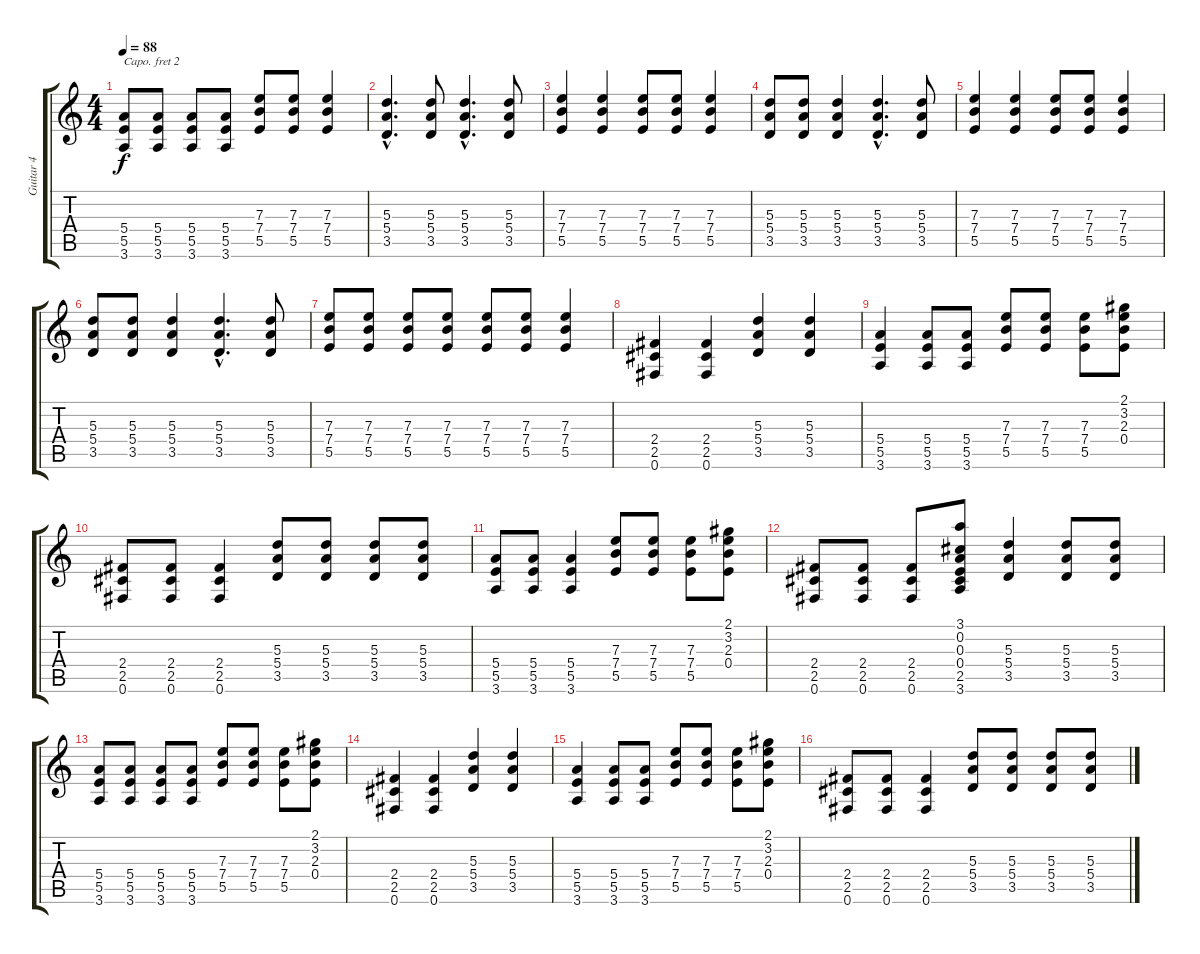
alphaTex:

\track ("Guitar 4 " "Guitar 4 ") {instrument distortionguitar}
\staff {score tabs}
\capo 2
\tuning (E4 B3 G3 D3 A2 E2) {hide}
\ts (4 4)
\tempo 88
\clef g2
\ks c
(5.4 5.5 3.6).8{dy f} (5.4 5.5 3.6).8 (5.4 5.5 3.6).8 (5.4 5.5 3.6).8 (7.3 7.4 5.5).8 (7.3 7.4 5.5).8 (7.3 7.4 5.5).4 |
(5.3{hac} 5.4{hac} 3.5{hac}).4{d} (5.3 5.4 3.5).8 (5.3{hac} 5.4{hac} 3.5{hac}).4{d} (5.3 5.4 3.5).8 |
(7.3 7.4 5.5).4 (7.3 7.4 5.5).4 (7.3 7.4 5.5).8 (7.3 7.4 5.5).8 (7.3 7.4 5.5).4 |
(5.3 5.4 3.5).8 (5.3 5.4 3.5).8 (5.3 5.4 3.5).4 (5.3{hac} 5.4{hac} 3.5{hac}).4{d} (5.3 5.4 3.5).8 |
(7.3 7.4 5.5).4 (7.3 7.4 5.5).4 (7.3 7.4 5.5).8 (7.3 7.4 5.5).8 (7.3 7.4 5.5).4 |
(5.3 5.4 3.5).8 (5.3 5.4 3.5).8 (5.3 5.4 3.5).4 (5.3{hac} 5.4{hac} 3.5{hac}).4{d} (5.3 5.4 3.5).8 |
(7.3 7.4 5.5).8 (7.3 7.4 5.5).8 (7.3 7.4 5.5).8 (7.3 7.4 5.5).8 (7.3 7.4 5.5).8 (7.3 7.4 5.5).8 (7.3 7.4 5.5).4 |
(2.4 2.5 0.6).4 (2.4 2.5 0.6).4 (5.3 5.4 3.5).4 (5.3 5.4 3.5).4 |
(5.4 5.5 3.6).4 (5.4 5.5 3.6).8 (5.4 5.5 3.6).8 (7.3 7.4 5.5).8 (7.3 7.4 5.5).8 (7.3 7.4 5.5).8 (2.1 3.2 2.3 0.4).8 |
(2.4 2.5 0.6).8 (2.4 2.5 0.6).8 (2.4 2.5 0.6).4 (5.3 5.4 3.5).8 (5.3 5.4 3.5).8 (5.3 5.4 3.5).8 (5.3 5.4 3.5).8 |
(5.4 5.5 3.6).8 (5.4 5.5 3.6).8 (5.4 5.5 3.6).4 (7.3 7.4 5.5).8 (7.3 7.4 5.5).8 (7.3 7.4 5.5).8 (2.1 3.2 2.3 0.4).8 |
(2.4 2.5 0.6).8 (2.4 2.5 0.6).8 (2.4 2.5 0.6).8 (3.1 0.2 0.3 0.4 2.5 3.6).8 (5.3 5.4 3.5).4 (5.3 5.4 3.5).8 (5.3 5.4 3.5).8 |
(5.4 5.5 3.6).8 (5.4 5.5 3.6).8 (5.4 5.5 3.6).8 (5.4 5.5 3.6).8 (7.3 7.4 5.5).8 (7.3 7.4 5.5).8 (7.3 7.4 5.5).8 (2.1 3.2 2.3 0.4).8 |
(2.4 2.5 0.6).4 (2.4 2.5 0.6).4 (5.3 5.4 3.5).4 (5.3 5.4 3.5).4 |
(5.4 5.5 3.6).4 (5.4 5.5 3.6).8 (5.4 5.5 3.6).8 (7.3 7.4 5.5).8 (7.3 7.4 5.5).8 (7.3 7.4 5.5).8 (2.1 3.2 2.3 0.4).8 |
(2.4 2.5 0.6).8 (2.4 2.5 0.6).8 (2.4 2.5 0.6).4 (5.3 5.4 3.5).8 (5.3 5.4 3.5).8 (5.3 5.4 3.5).8 (5.3 5.4 3.5).8
